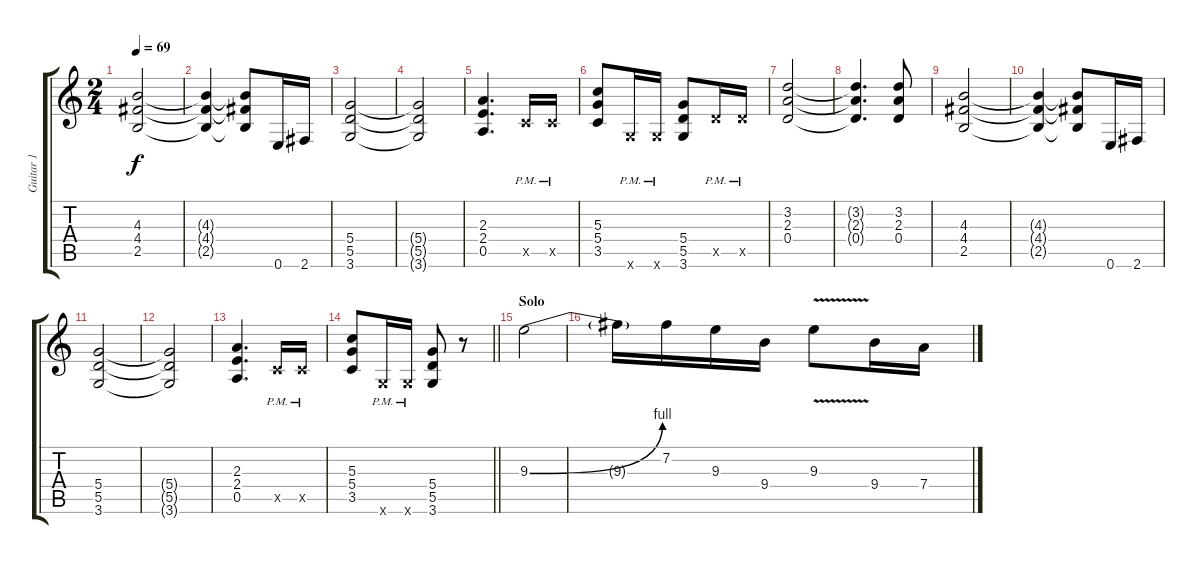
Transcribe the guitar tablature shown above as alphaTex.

\track ("Guitar 1" "Guitar 1") {instrument distortionguitar}
\staff {score tabs}
\tuning (E4 B3 G3 D3 A2 E2) {hide}
\ts (2 4)
\tempo 69
\clef g2
\ks c
(4.3 4.4 2.5).2{dy f} |
(4.3{t} 4.4{t} 2.5{t}).4 (4.3{t} 4.4{t} 2.5{t}).8 0.6.16 2.6.16 |
(5.4 5.5 3.6).2 |
(5.4{t} 5.5{t} 3.6{t}).2 |
(2.3 2.4 0.5).4{d} 3.5{pm x}.16 3.5{pm x}.16 |
(5.3 5.4 3.5).8 3.6{pm x}.16 3.6{pm x}.16 (5.4 5.5 3.6).8 5.5{pm x}.16 5.5{pm x}.16 |
(3.2 2.3 0.4).2 |
(3.2{t} 2.3{t} 0.4{t}).4{d} (3.2 2.3 0.4).8 |
(4.3 4.4 2.5).2 |
(4.3{t} 4.4{t} 2.5{t}).4 (4.3{t} 4.4{t} 2.5{t}).8 0.6.16 2.6.16 |
(5.4 5.5 3.6).2 |
(5.4{t} 5.5{t} 3.6{t}).2 |
(2.3 2.4 0.5).4{d} 3.5{pm x}.16 3.5{pm x}.16 |
\barLineRight lightlight
(5.3 5.4 3.5).8 3.6{pm x}.16 3.6{pm x}.16 (5.4 5.5 3.6).8 r.8 |
\section ("" "Solo")
9.3{be (bend 0 0 60 4)}.2 |
9.3{t}.16 7.2.16 9.3.16 9.4.16 9.3{v}.8 9.4.16 7.4.16
